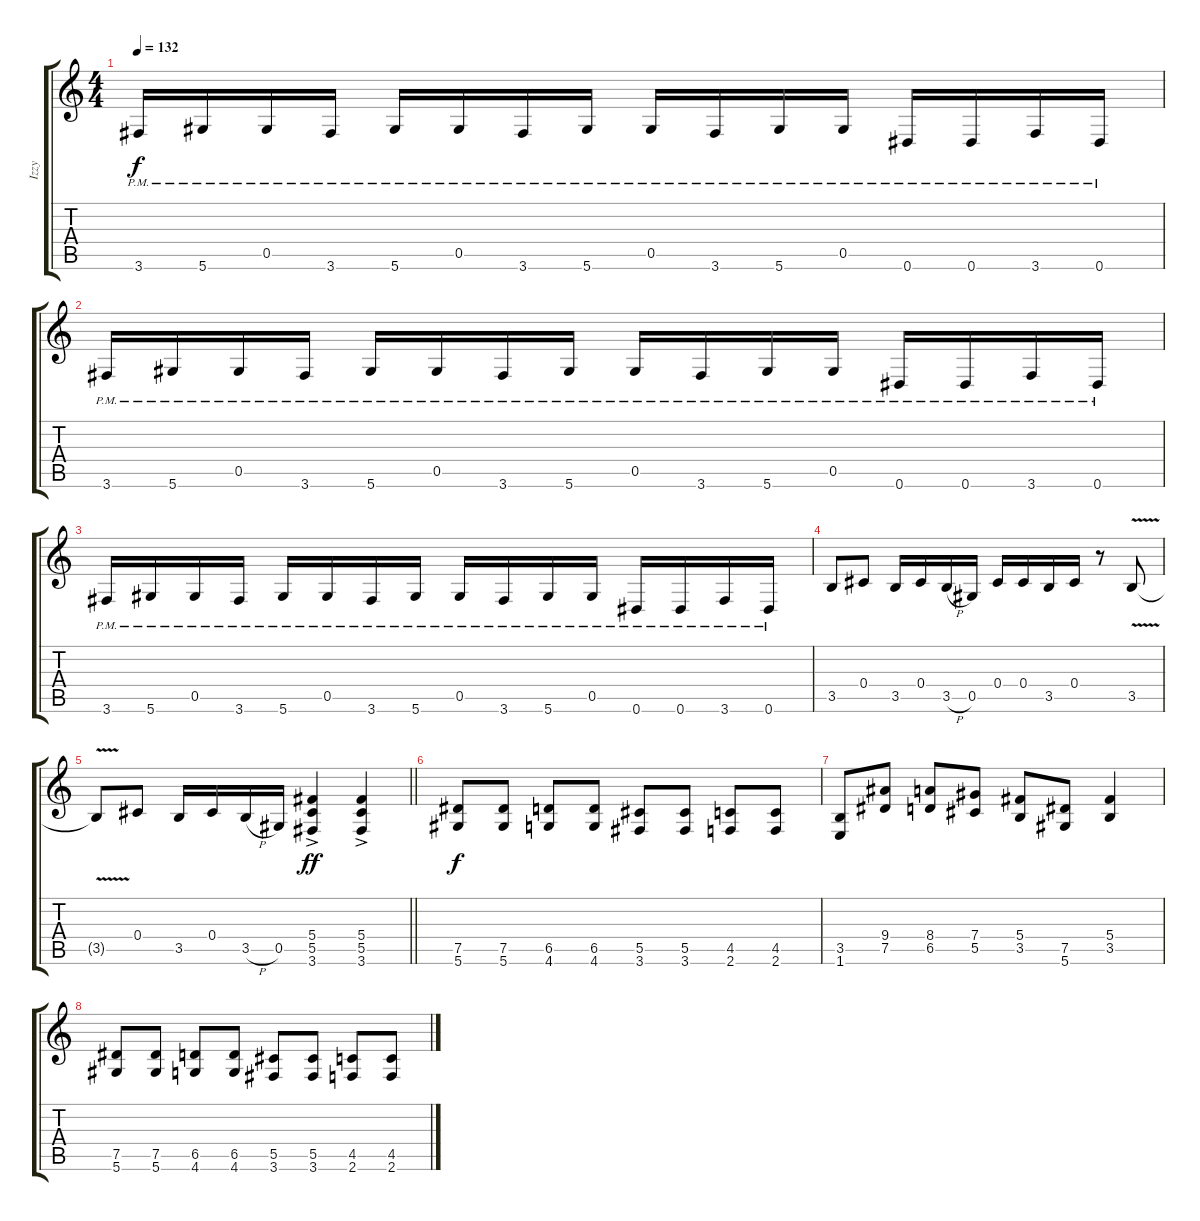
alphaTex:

\track ("Izzy" "Izzy") {instrument distortionguitar}
\staff {score tabs}
\tuning (Eb4 Bb3 Gb3 Db3 Ab2 Eb2) {hide}
\ts (4 4)
\tempo 132
\clef g2
\ks c
3.6{pm}.16{dy f} 5.6{pm}.16 0.5{pm}.16 3.6{pm}.16 5.6{pm}.16 0.5{pm}.16 3.6{pm}.16 5.6{pm}.16 0.5{pm}.16 3.6{pm}.16 5.6{pm}.16 0.5{pm}.16 0.6{pm}.16 0.6{pm}.16 3.6{pm}.16 0.6{pm}.16 |
3.6{pm}.16 5.6{pm}.16 0.5{pm}.16 3.6{pm}.16 5.6{pm}.16 0.5{pm}.16 3.6{pm}.16 5.6{pm}.16 0.5{pm}.16 3.6{pm}.16 5.6{pm}.16 0.5{pm}.16 0.6{pm}.16 0.6{pm}.16 3.6{pm}.16 0.6{pm}.16 |
3.6{pm}.16 5.6{pm}.16 0.5{pm}.16 3.6{pm}.16 5.6{pm}.16 0.5{pm}.16 3.6{pm}.16 5.6{pm}.16 0.5{pm}.16 3.6{pm}.16 5.6{pm}.16 0.5{pm}.16 0.6{pm}.16 0.6{pm}.16 3.6{pm}.16 0.6{pm}.16 |
3.5.8 0.4.8 3.5.16 0.4.16 3.5{h}.16 0.5.16 0.4.16 0.4.16 3.5.16 0.4.16 r.8 3.5{v}.8 |
\barLineRight lightlight
3.5{v t}.8 0.4.8 3.5.16 0.4.16 3.5{h}.16 0.5.16 (5.4{ac} 5.5{ac} 3.6{ac}).4{dy ff} (5.4{ac} 5.5{ac} 3.6{ac}).4 |
(7.5 5.6).8{dy f} (7.5 5.6).8 (6.5 4.6).8 (6.5 4.6).8 (5.5 3.6).8 (5.5 3.6).8 (4.5 2.6).8 (4.5 2.6).8 |
(3.5 1.6).8 (9.4 7.5).8 (8.4 6.5).8 (7.4 5.5).8 (5.4 3.5).8 (7.5 5.6).8 (5.4 3.5).4 |
(7.5 5.6).8 (7.5 5.6).8 (6.5 4.6).8 (6.5 4.6).8 (5.5 3.6).8 (5.5 3.6).8 (4.5 2.6).8 (4.5 2.6).8
